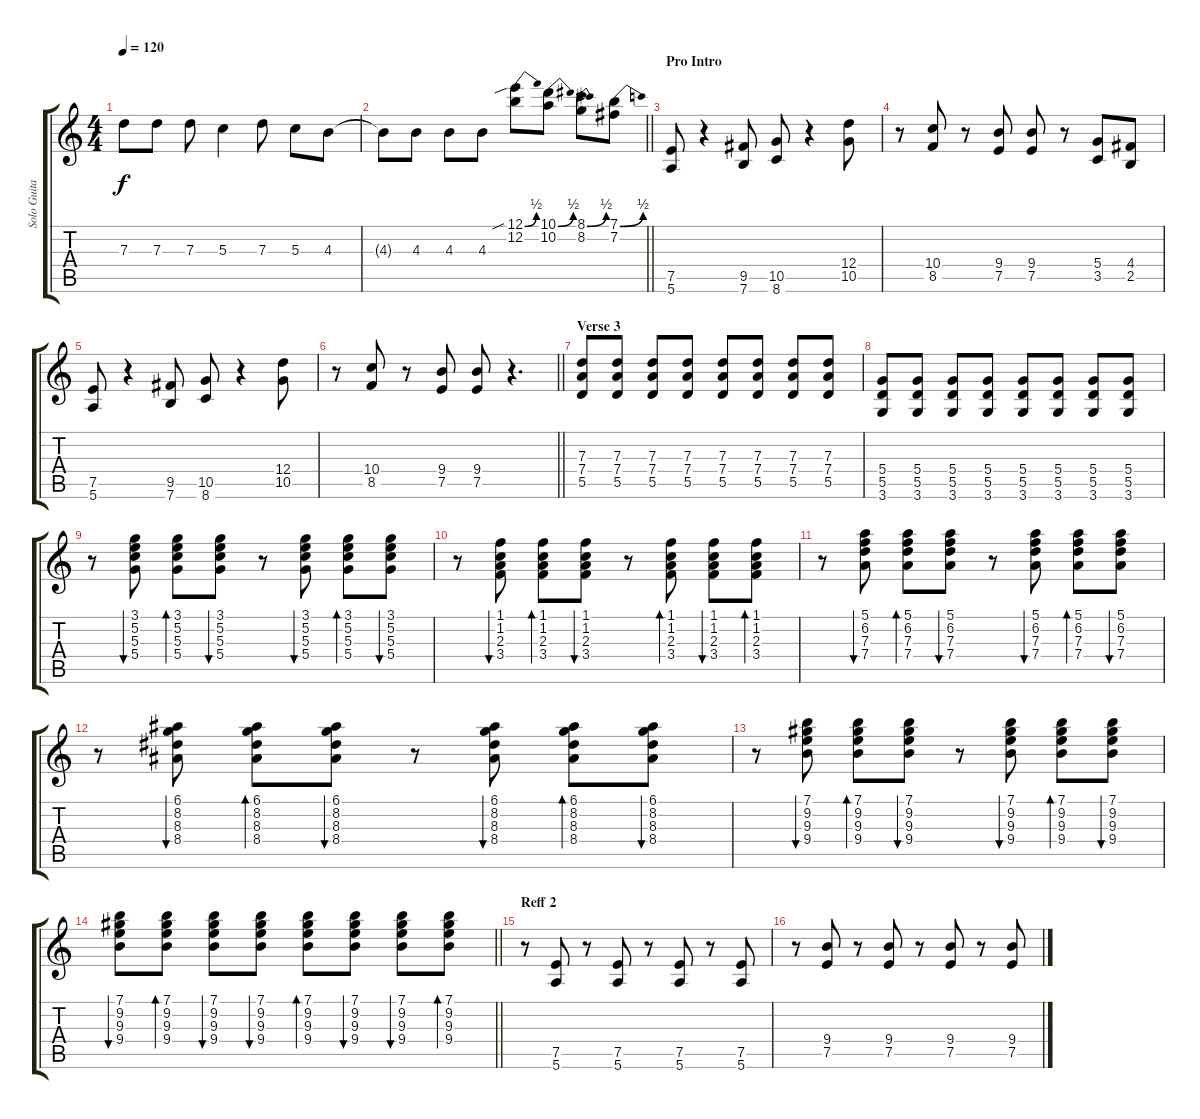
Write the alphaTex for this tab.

\track ("Solo Guitar" "Solo Guita") {instrument distortionguitar}
\staff {score tabs}
\tuning (E4 B3 G3 D3 A2 E2) {hide}
\ts (4 4)
\tempo 120
\clef g2
\ks c
7.3{t}.8{dy f} 7.3.8 7.3.8 5.3.4 7.3.8 5.3.8 4.3.8 |
\barLineRight lightlight
4.3{t}.8 4.3.8 4.3.8 4.3.8 (12.1{be (bend 0 0 60 2) sib} 12.2).8 (10.1{be (bend 0 0 60 2)} 10.2).8 (8.1{be (bend 0 0 60 2)} 8.2).8 (7.1{be (bend 0 0 60 2)} 7.2).8 |
\section ("" "Pro Intro")
(7.5 5.6).8{instrument distortionguitar} r.4 (9.5 7.6).8 (10.5 8.6).8 r.4 (12.4 10.5).8 |
r.8 (10.4 8.5).8 r.8 (9.4 7.5).8 (9.4 7.5).8 r.8 (5.4 3.5).8 (4.4 2.5).8 |
(7.5 5.6).8 r.4 (9.5 7.6).8 (10.5 8.6).8 r.4 (12.4 10.5).8 |
\barLineRight lightlight
r.8 (10.4 8.5).8 r.8 (9.4 7.5).8 (9.4 7.5).8 r.4{d} |
\section ("" "Verse 3")
(7.3 7.4 5.5).8{volume 9 instrument overdrivenguitar} (7.3 7.4 5.5).8 (7.3 7.4 5.5).8 (7.3 7.4 5.5).8 (7.3 7.4 5.5).8 (7.3 7.4 5.5).8 (7.3 7.4 5.5).8 (7.3 7.4 5.5).8 |
(5.4 5.5 3.6).8 (5.4 5.5 3.6).8 (5.4 5.5 3.6).8 (5.4 5.5 3.6).8 (5.4 5.5 3.6).8 (5.4 5.5 3.6).8 (5.4 5.5 3.6).8 (5.4 5.5 3.6).8 |
r.8 (3.1 5.2 5.3 5.4).8{bu 30} (3.1 5.2 5.3 5.4).8{bd 30} (3.1 5.2 5.3 5.4).8{bu 30} r.8 (3.1 5.2 5.3 5.4).8{bu 30} (3.1 5.2 5.3 5.4).8{bd 30} (3.1 5.2 5.3 5.4).8{bu 30} |
r.8 (1.1 1.2 2.3 3.4).8{bu 30} (1.1 1.2 2.3 3.4).8{bd 30} (1.1 1.2 2.3 3.4).8{bu 30} r.8 (1.1 1.2 2.3 3.4).8{bd 30} (1.1 1.2 2.3 3.4).8{bu 30} (1.1 1.2 2.3 3.4).8{bd 30} |
r.8 (5.1 6.2 7.3 7.4).8{bu 30} (5.1 6.2 7.3 7.4).8{bd 30} (5.1 6.2 7.3 7.4).8{bu 30} r.8 (5.1 6.2 7.3 7.4).8{bu 30} (5.1 6.2 7.3 7.4).8{bd 30} (5.1 6.2 7.3 7.4).8{bu 30} |
r.8 (6.1 8.2 8.3 8.4).8{bu 30} (6.1 8.2 8.3 8.4).8{bd 30} (6.1 8.2 8.3 8.4).8{bu 30} r.8 (6.1 8.2 8.3 8.4).8{bu 30} (6.1 8.2 8.3 8.4).8{bd 30} (6.1 8.2 8.3 8.4).8{bu 30} |
r.8 (7.1 9.2 9.3 9.4).8{bu 30} (7.1 9.2 9.3 9.4).8{bd 30} (7.1 9.2 9.3 9.4).8{bu 30} r.8 (7.1 9.2 9.3 9.4).8{bu 30} (7.1 9.2 9.3 9.4).8{bd 30} (7.1 9.2 9.3 9.4).8{bu 30} |
\barLineRight lightlight
(7.1 9.2 9.3 9.4).8{bu 30} (7.1 9.2 9.3 9.4).8{bd 30} (7.1 9.2 9.3 9.4).8{bu 30} (7.1 9.2 9.3 9.4).8{bu 30} (7.1 9.2 9.3 9.4).8{bd 30} (7.1 9.2 9.3 9.4).8{bu 30} (7.1 9.2 9.3 9.4).8{bu 30} (7.1 9.2 9.3 9.4).8{bd 30} |
\section ("" "Reff 2")
r.8{volume 13 instrument distortionguitar} (7.5 5.6).8 r.8 (7.5 5.6).8 r.8 (7.5 5.6).8 r.8 (7.5 5.6).8 |
r.8 (9.4 7.5).8 r.8 (9.4 7.5).8 r.8 (9.4 7.5).8 r.8 (9.4 7.5).8
